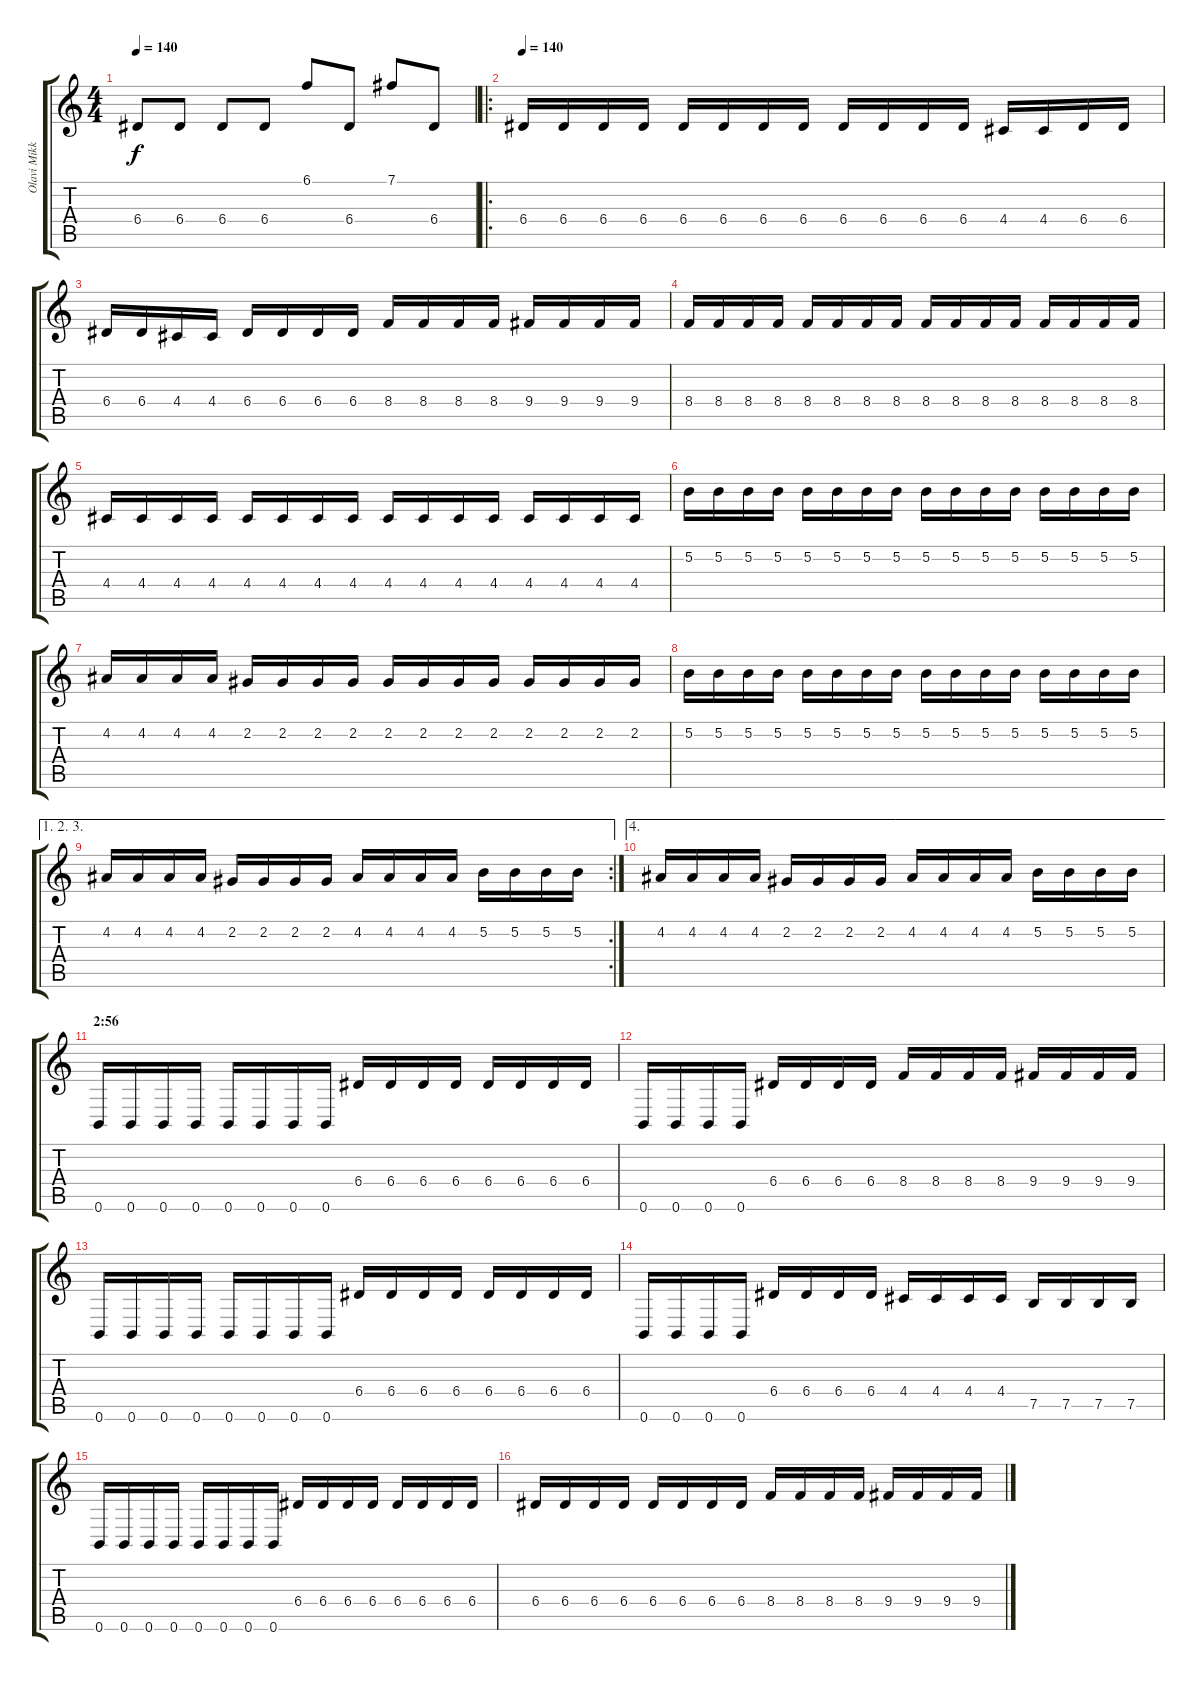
\track ("Olavi Mikkonen" "Olavi Mikk") {instrument distortionguitar}
\staff {score tabs}
\tuning (B3 Gb3 D3 A2 E2 B1) {hide}
\ts (4 4)
\tempo 140
\clef g2
\ks c
6.4.8{dy f} 6.4.8 6.4.8 6.4.8 6.1.8 6.4.8 7.1.8 6.4.8 |
\ro
\tempo 140
6.4.16 6.4.16 6.4.16 6.4.16 6.4.16 6.4.16 6.4.16 6.4.16 6.4.16 6.4.16 6.4.16 6.4.16 4.4.16 4.4.16 6.4.16 6.4.16 |
6.4.16 6.4.16 4.4.16 4.4.16 6.4.16 6.4.16 6.4.16 6.4.16 8.4.16 8.4.16 8.4.16 8.4.16 9.4.16 9.4.16 9.4.16 9.4.16 |
8.4.16 8.4.16 8.4.16 8.4.16 8.4.16 8.4.16 8.4.16 8.4.16 8.4.16 8.4.16 8.4.16 8.4.16 8.4.16 8.4.16 8.4.16 8.4.16 |
4.4.16 4.4.16 4.4.16 4.4.16 4.4.16 4.4.16 4.4.16 4.4.16 4.4.16 4.4.16 4.4.16 4.4.16 4.4.16 4.4.16 4.4.16 4.4.16 |
5.2.16 5.2.16 5.2.16 5.2.16 5.2.16 5.2.16 5.2.16 5.2.16 5.2.16 5.2.16 5.2.16 5.2.16 5.2.16 5.2.16 5.2.16 5.2.16 |
4.2.16 4.2.16 4.2.16 4.2.16 2.2.16 2.2.16 2.2.16 2.2.16 2.2.16 2.2.16 2.2.16 2.2.16 2.2.16 2.2.16 2.2.16 2.2.16 |
5.2.16 5.2.16 5.2.16 5.2.16 5.2.16 5.2.16 5.2.16 5.2.16 5.2.16 5.2.16 5.2.16 5.2.16 5.2.16 5.2.16 5.2.16 5.2.16 |
\ae (1 2 3)
\rc 2
4.2.16 4.2.16 4.2.16 4.2.16 2.2.16 2.2.16 2.2.16 2.2.16 4.2.16 4.2.16 4.2.16 4.2.16 5.2.16 5.2.16 5.2.16 5.2.16 |
\ae 4
4.2.16 4.2.16 4.2.16 4.2.16 2.2.16 2.2.16 2.2.16 2.2.16 4.2.16 4.2.16 4.2.16 4.2.16 5.2.16 5.2.16 5.2.16 5.2.16 |
\section ("" "2:56")
0.6.16 0.6.16 0.6.16 0.6.16 0.6.16 0.6.16 0.6.16 0.6.16 6.4.16 6.4.16 6.4.16 6.4.16 6.4.16 6.4.16 6.4.16 6.4.16 |
0.6.16 0.6.16 0.6.16 0.6.16 6.4.16 6.4.16 6.4.16 6.4.16 8.4.16 8.4.16 8.4.16 8.4.16 9.4.16 9.4.16 9.4.16 9.4.16 |
0.6.16 0.6.16 0.6.16 0.6.16 0.6.16 0.6.16 0.6.16 0.6.16 6.4.16 6.4.16 6.4.16 6.4.16 6.4.16 6.4.16 6.4.16 6.4.16 |
0.6.16 0.6.16 0.6.16 0.6.16 6.4.16 6.4.16 6.4.16 6.4.16 4.4.16 4.4.16 4.4.16 4.4.16 7.5.16 7.5.16 7.5.16 7.5.16 |
0.6.16 0.6.16 0.6.16 0.6.16 0.6.16 0.6.16 0.6.16 0.6.16 6.4.16 6.4.16 6.4.16 6.4.16 6.4.16 6.4.16 6.4.16 6.4.16 |
6.4.16 6.4.16 6.4.16 6.4.16 6.4.16 6.4.16 6.4.16 6.4.16 8.4.16 8.4.16 8.4.16 8.4.16 9.4.16 9.4.16 9.4.16 9.4.16
